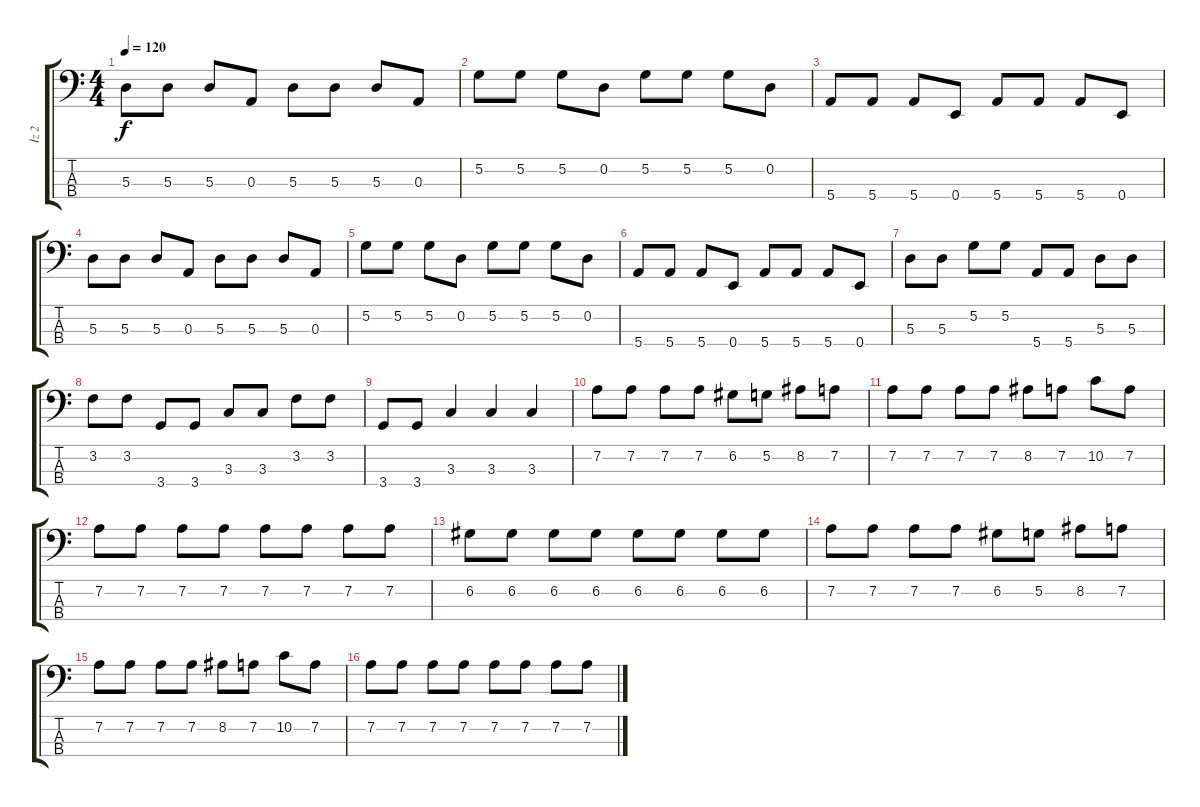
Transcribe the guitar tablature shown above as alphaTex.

\track ("İz 2" "İz 2") {instrument electricbassfinger}
\staff {score tabs}
\tuning (G2 D2 A1 E1) {hide}
\ts (4 4)
\tempo 120
\clef f4
\ks c
5.3.8{dy f} 5.3.8 5.3.8 0.3.8 5.3.8 5.3.8 5.3.8 0.3.8 |
5.2.8 5.2.8 5.2.8 0.2.8 5.2.8 5.2.8 5.2.8 0.2.8 |
5.4.8 5.4.8 5.4.8 0.4.8 5.4.8 5.4.8 5.4.8 0.4.8 |
5.3.8 5.3.8 5.3.8 0.3.8 5.3.8 5.3.8 5.3.8 0.3.8 |
5.2.8 5.2.8 5.2.8 0.2.8 5.2.8 5.2.8 5.2.8 0.2.8 |
5.4.8 5.4.8 5.4.8 0.4.8 5.4.8 5.4.8 5.4.8 0.4.8 |
5.3.8 5.3.8 5.2.8 5.2.8 5.4.8 5.4.8 5.3.8 5.3.8 |
3.2.8 3.2.8 3.4.8 3.4.8 3.3.8 3.3.8 3.2.8 3.2.8 |
3.4.8 3.4.8 3.3.4 3.3.4 3.3.4 |
7.2.8 7.2.8 7.2.8 7.2.8 6.2.8 5.2.8 8.2.8 7.2.8 |
7.2.8 7.2.8 7.2.8 7.2.8 8.2.8 7.2.8 10.2.8 7.2.8 |
7.2.8 7.2.8 7.2.8 7.2.8 7.2.8 7.2.8 7.2.8 7.2.8 |
6.2.8 6.2.8 6.2.8 6.2.8 6.2.8 6.2.8 6.2.8 6.2.8 |
7.2.8 7.2.8 7.2.8 7.2.8 6.2.8 5.2.8 8.2.8 7.2.8 |
7.2.8 7.2.8 7.2.8 7.2.8 8.2.8 7.2.8 10.2.8 7.2.8 |
7.2.8 7.2.8 7.2.8 7.2.8 7.2.8 7.2.8 7.2.8 7.2.8
